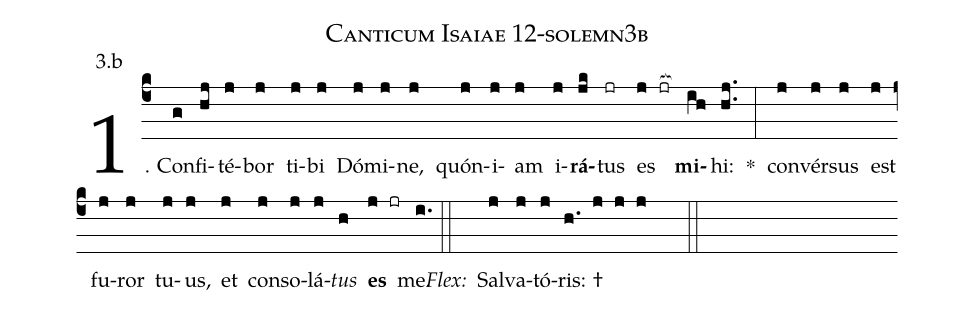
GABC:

name: Canticum Isaiae 12-solemn3b;
annotation: 3.b;
%%
(c4)1. Con(g)fi(hj)té(j)bor(j) ti(j)bi(j) Dó(j)mi(j)ne,(j) quón(j)i(j)am(j) i(j)<b>rá</b>(jk)tus(jr) es(j jr[ocb:1{]) <b>mi</b>(ih[ocb:0}])hi:(hj..) *(:) con(j)vér(j)sus(j) est(j) fu(j)ror(j) tu(j)us,(j) et(j) con(j)so(j)lá(j)<i>tus</i>(h) <b>es</b>(j jr) me.(i.) (::)
<i>Flex:</i>()  Sal(j)va(j)tó(j)ris: †(h. j j j  ::)
